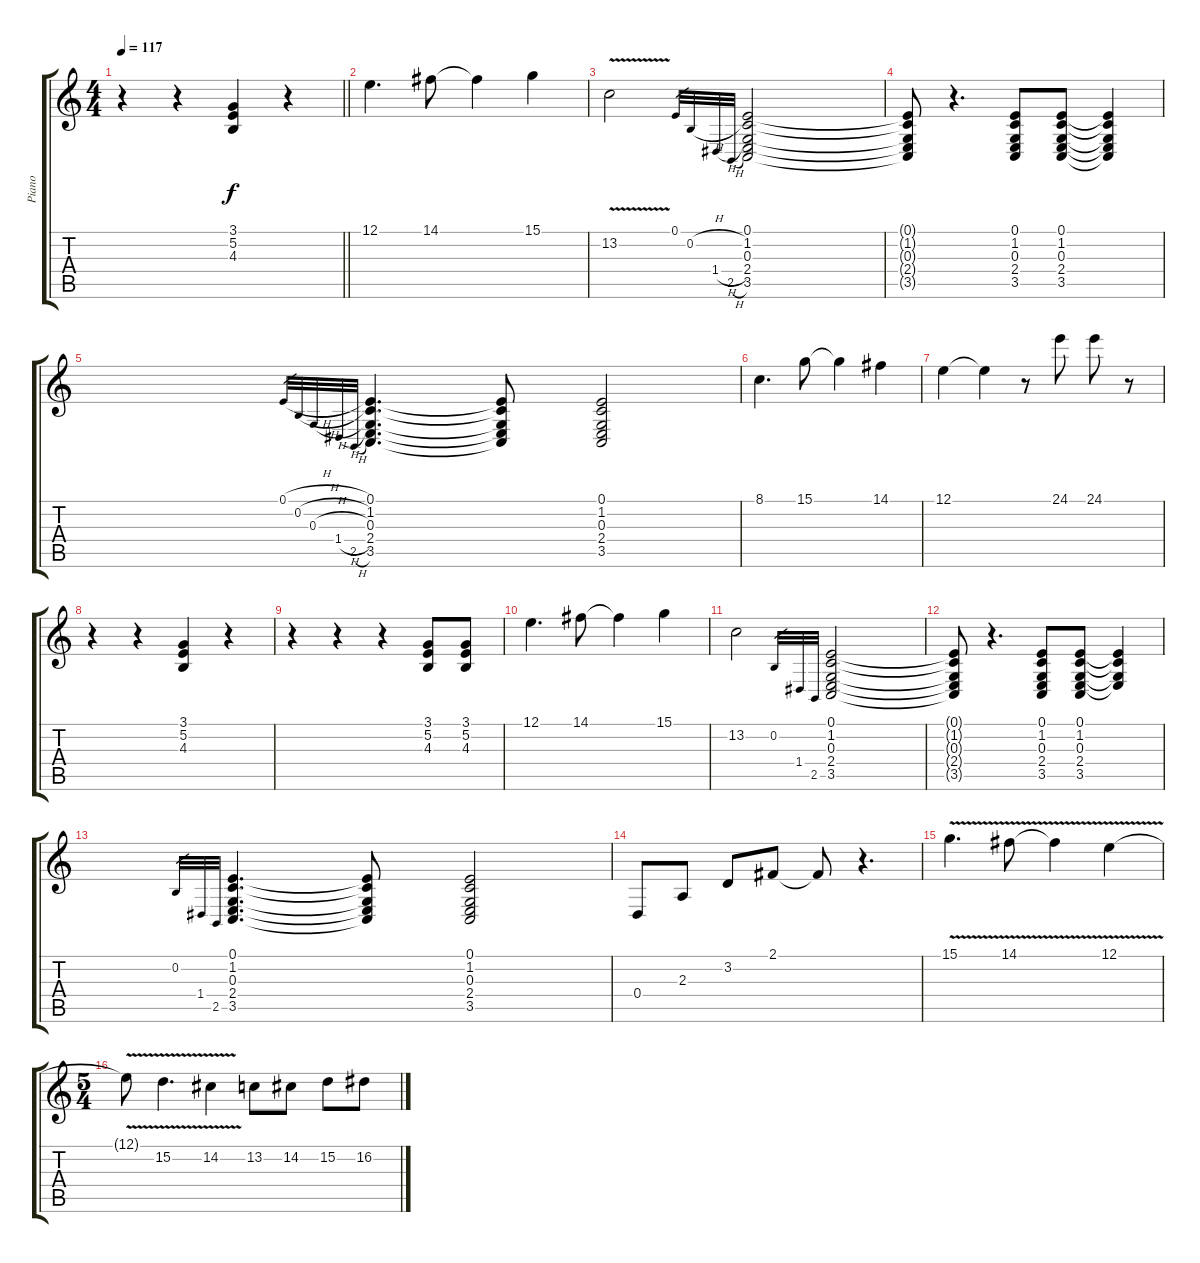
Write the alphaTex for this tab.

\track ("Piano" "Piano") {instrument electricgrandpiano}
\staff {score tabs}
\tuning (E4 B3 G3 D3 A2 E2) {hide}
\ts (4 4)
\tempo 117
\clef g2
\barLineRight lightlight
\ks c
r.4{dy f} r.4 (3.1 5.2 4.3).4 r.4 |
12.1.4{d volume 10 instrument violin} 14.1.8 14.1{t}.4 15.1.4 |
13.2{v}.2 0.1.32{gr} 0.2{h}.32{gr} 1.4{h}.32{gr} 2.5{h}.32{gr} (0.1 1.2 0.3 2.4 3.5).2{volume 8 instrument electricgrandpiano} |
(0.1{t} 1.2{t} 0.3{t} 2.4{t} 3.5{t}).8 r.4{d} (0.1 1.2 0.3 2.4 3.5).8 (0.1 1.2 0.3 2.4 3.5).8 (0.1{t} 1.2{t} 0.3{t} 2.4{t} 3.5{t}).4 |
0.1{h}.32{gr} 0.2{h}.32{gr} 0.3{h}.32{gr} 1.4{h}.32{gr} 2.5{h}.32{gr} (0.1 1.2 0.3 2.4 3.5).4{d} (0.1{t} 1.2{t} 0.3{t} 2.4{t} 3.5{t}).8 (0.1 1.2 0.3 2.4 3.5).2 |
8.1.4{d volume 10 instrument violin} 15.1.8 15.1{t}.4 14.1.4 |
12.1.4 12.1{t}.4 r.8 24.1.8{volume 12 instrument reedorgan} 24.1.8 r.8 |
r.4{volume 8 instrument electricgrandpiano} r.4 (3.1 5.2 4.3).4 r.4 |
r.4 r.4 r.4 (3.1 5.2 4.3).8 (3.1 5.2 4.3).8 |
12.1.4{d volume 10 instrument violin} 14.1.8 14.1{t}.4 15.1.4 |
13.2.2 0.2.32{gr} 1.4.32{gr} 2.5.32{gr} (0.1 1.2 0.3 2.4 3.5).2{volume 8 instrument electricgrandpiano} |
(0.1{t} 1.2{t} 0.3{t} 2.4{t} 3.5{t}).8 r.4{d} (0.1 1.2 0.3 2.4 3.5).8 (0.1 1.2 0.3 2.4 3.5).8 (0.1{t} 1.2{t} 0.3{t} 2.4{t}).4 |
0.2.32{gr} 1.4.32{gr} 2.5.32{gr} (0.1 1.2 0.3 2.4 3.5).4{d} (0.1{t} 1.2{t} 0.3{t} 2.4{t} 3.5{t}).8 (0.1 1.2 0.3 2.4 3.5).2 |
0.4.8 2.3.8 3.2.8 2.1.8 2.1{t}.8 r.4{d} |
15.1{v}.4{d volume 10 instrument violin} 14.1{v}.8 14.1{t}.4 12.1{v}.4 |
\ts (5 4)
12.1{t}.8 15.2{v}.4{d} 14.2{v}.4 13.2.8 14.2.8 15.2.8 16.2.8
